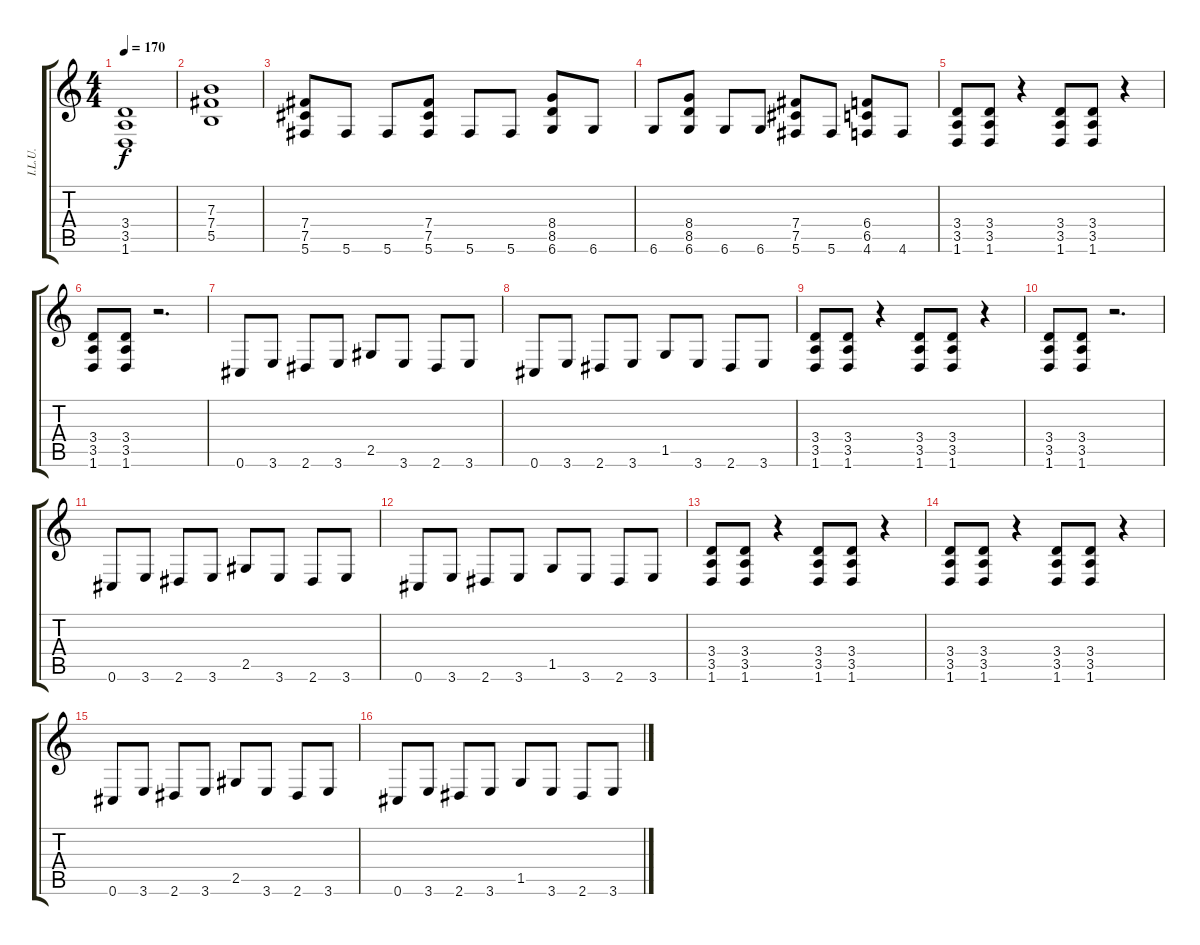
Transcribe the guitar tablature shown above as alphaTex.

\track ("I.L.U." "I.L.U.") {instrument distortionguitar}
\staff {score tabs}
\tuning (Db4 Ab3 E3 B2 Gb2 Db2) {hide}
\ts (4 4)
\tempo 170
\clef g2
\ks c
(3.4 3.5 1.6).1{dy f} |
(7.3 7.4 5.5).1 |
(7.4 7.5 5.6).8 5.6.8 5.6.8 (7.4 7.5 5.6).8 5.6.8 5.6.8 (8.4 8.5 6.6).8 6.6.8 |
6.6.8 (8.4 8.5 6.6).8 6.6.8 6.6.8 (7.4 7.5 5.6).8 5.6.8 (6.4 6.5 4.6).8 4.6.8 |
(3.4 3.5 1.6).8 (3.4 3.5 1.6).8 r.4 (3.4 3.5 1.6).8 (3.4 3.5 1.6).8 r.4 |
(3.4 3.5 1.6).8 (3.4 3.5 1.6).8 r.2{d} |
0.6.8 3.6.8 2.6.8 3.6.8 2.5.8 3.6.8 2.6.8 3.6.8 |
0.6.8 3.6.8 2.6.8 3.6.8 1.5.8 3.6.8 2.6.8 3.6.8 |
(3.4 3.5 1.6).8 (3.4 3.5 1.6).8 r.4 (3.4 3.5 1.6).8 (3.4 3.5 1.6).8 r.4 |
(3.4 3.5 1.6).8 (3.4 3.5 1.6).8 r.2{d} |
0.6.8 3.6.8 2.6.8 3.6.8 2.5.8 3.6.8 2.6.8 3.6.8 |
0.6.8 3.6.8 2.6.8 3.6.8 1.5.8 3.6.8 2.6.8 3.6.8 |
(3.4 3.5 1.6).8 (3.4 3.5 1.6).8 r.4 (3.4 3.5 1.6).8 (3.4 3.5 1.6).8 r.4 |
(3.4 3.5 1.6).8 (3.4 3.5 1.6).8 r.4 (3.4 3.5 1.6).8 (3.4 3.5 1.6).8 r.4 |
0.6.8 3.6.8 2.6.8 3.6.8 2.5.8 3.6.8 2.6.8 3.6.8 |
0.6.8 3.6.8 2.6.8 3.6.8 1.5.8 3.6.8 2.6.8 3.6.8
